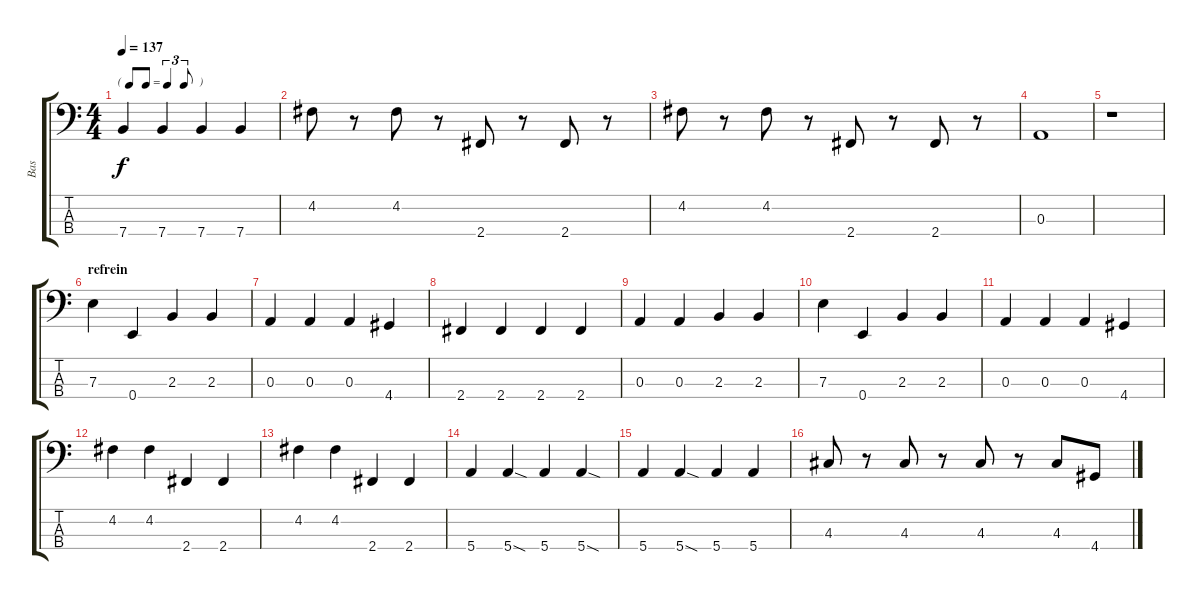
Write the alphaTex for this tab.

\track ("Bas" "Bas") {instrument electricbassfinger}
\staff {score tabs}
\tuning (G2 D2 A1 E1) {hide}
\ts (4 4)
\tf triplet8th
\tempo 137
\clef f4
\ks c
7.4.4{dy f} 7.4.4 7.4.4 7.4.4 |
4.2.8 r.8 4.2.8 r.8 2.4.8 r.8 2.4.8 r.8 |
4.2.8 r.8 4.2.8 r.8 2.4.8 r.8 2.4.8 r.8 |
0.3.1 |
r.1 |
\section ("" "refrein")
7.3.4 0.4.4 2.3.4 2.3.4 |
0.3.4 0.3.4 0.3.4 4.4.4 |
2.4.4 2.4.4 2.4.4 2.4.4 |
0.3.4 0.3.4 2.3.4 2.3.4 |
7.3.4 0.4.4 2.3.4 2.3.4 |
0.3.4 0.3.4 0.3.4 4.4.4 |
4.2.4 4.2.4 2.4.4 2.4.4 |
4.2.4 4.2.4 2.4.4 2.4.4 |
5.4.4 5.4{sod}.4 5.4.4 5.4{sod}.4 |
5.4.4 5.4{sod}.4 5.4.4 5.4.4 |
4.3.8 r.8 4.3.8 r.8 4.3.8 r.8 4.3.8 4.4.8
